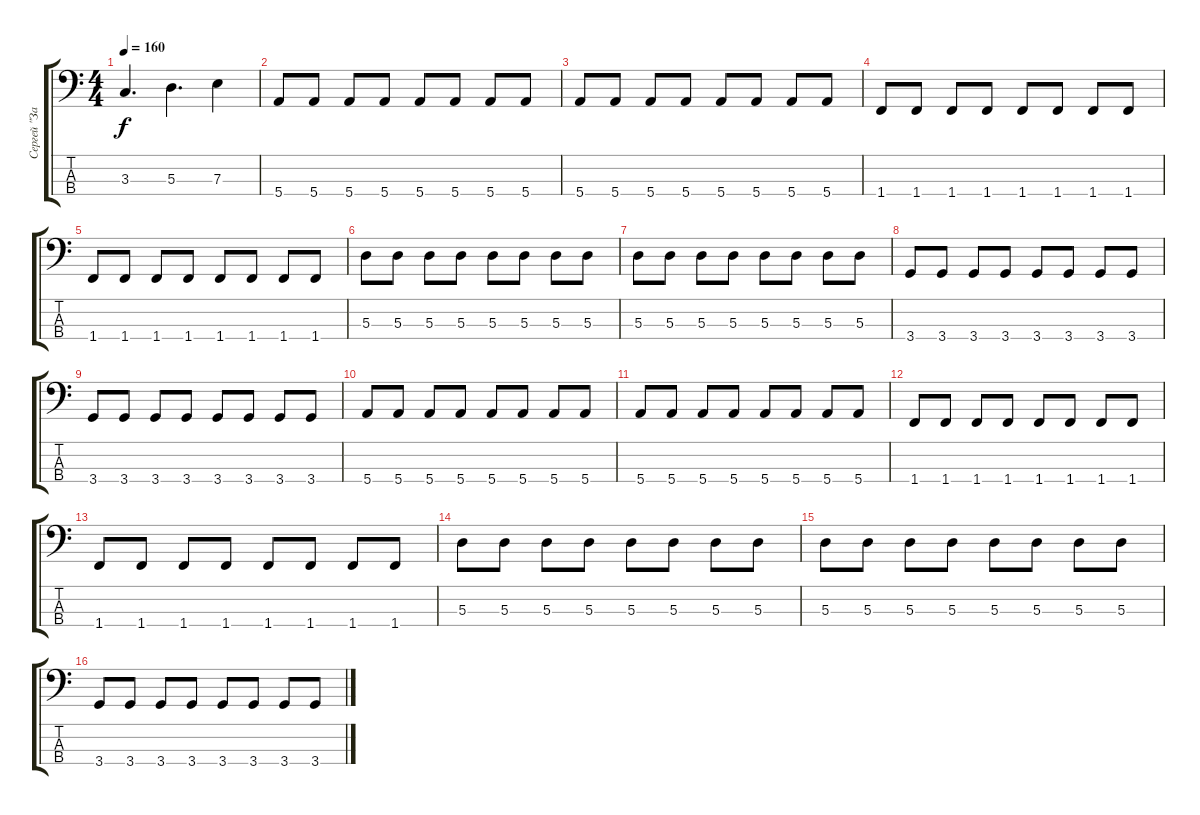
\track ("Сергей \"Захар\" Захаров" "Сергей \"За") {instrument electricbassfinger}
\staff {score tabs}
\tuning (G2 D2 A1 E1) {hide}
\ts (4 4)
\tempo 160
\clef f4
\ks c
3.3.4{d dy f} 5.3.4{d} 7.3.4 |
5.4.8 5.4.8 5.4.8 5.4.8 5.4.8 5.4.8 5.4.8 5.4.8 |
5.4.8 5.4.8 5.4.8 5.4.8 5.4.8 5.4.8 5.4.8 5.4.8 |
1.4.8 1.4.8 1.4.8 1.4.8 1.4.8 1.4.8 1.4.8 1.4.8 |
1.4.8 1.4.8 1.4.8 1.4.8 1.4.8 1.4.8 1.4.8 1.4.8 |
5.3.8 5.3.8 5.3.8 5.3.8 5.3.8 5.3.8 5.3.8 5.3.8 |
5.3.8 5.3.8 5.3.8 5.3.8 5.3.8 5.3.8 5.3.8 5.3.8 |
3.4.8 3.4.8 3.4.8 3.4.8 3.4.8 3.4.8 3.4.8 3.4.8 |
3.4.8 3.4.8 3.4.8 3.4.8 3.4.8 3.4.8 3.4.8 3.4.8 |
5.4.8 5.4.8 5.4.8 5.4.8 5.4.8 5.4.8 5.4.8 5.4.8 |
5.4.8 5.4.8 5.4.8 5.4.8 5.4.8 5.4.8 5.4.8 5.4.8 |
1.4.8 1.4.8 1.4.8 1.4.8 1.4.8 1.4.8 1.4.8 1.4.8 |
1.4.8 1.4.8 1.4.8 1.4.8 1.4.8 1.4.8 1.4.8 1.4.8 |
5.3.8 5.3.8 5.3.8 5.3.8 5.3.8 5.3.8 5.3.8 5.3.8 |
5.3.8 5.3.8 5.3.8 5.3.8 5.3.8 5.3.8 5.3.8 5.3.8 |
3.4.8 3.4.8 3.4.8 3.4.8 3.4.8 3.4.8 3.4.8 3.4.8
